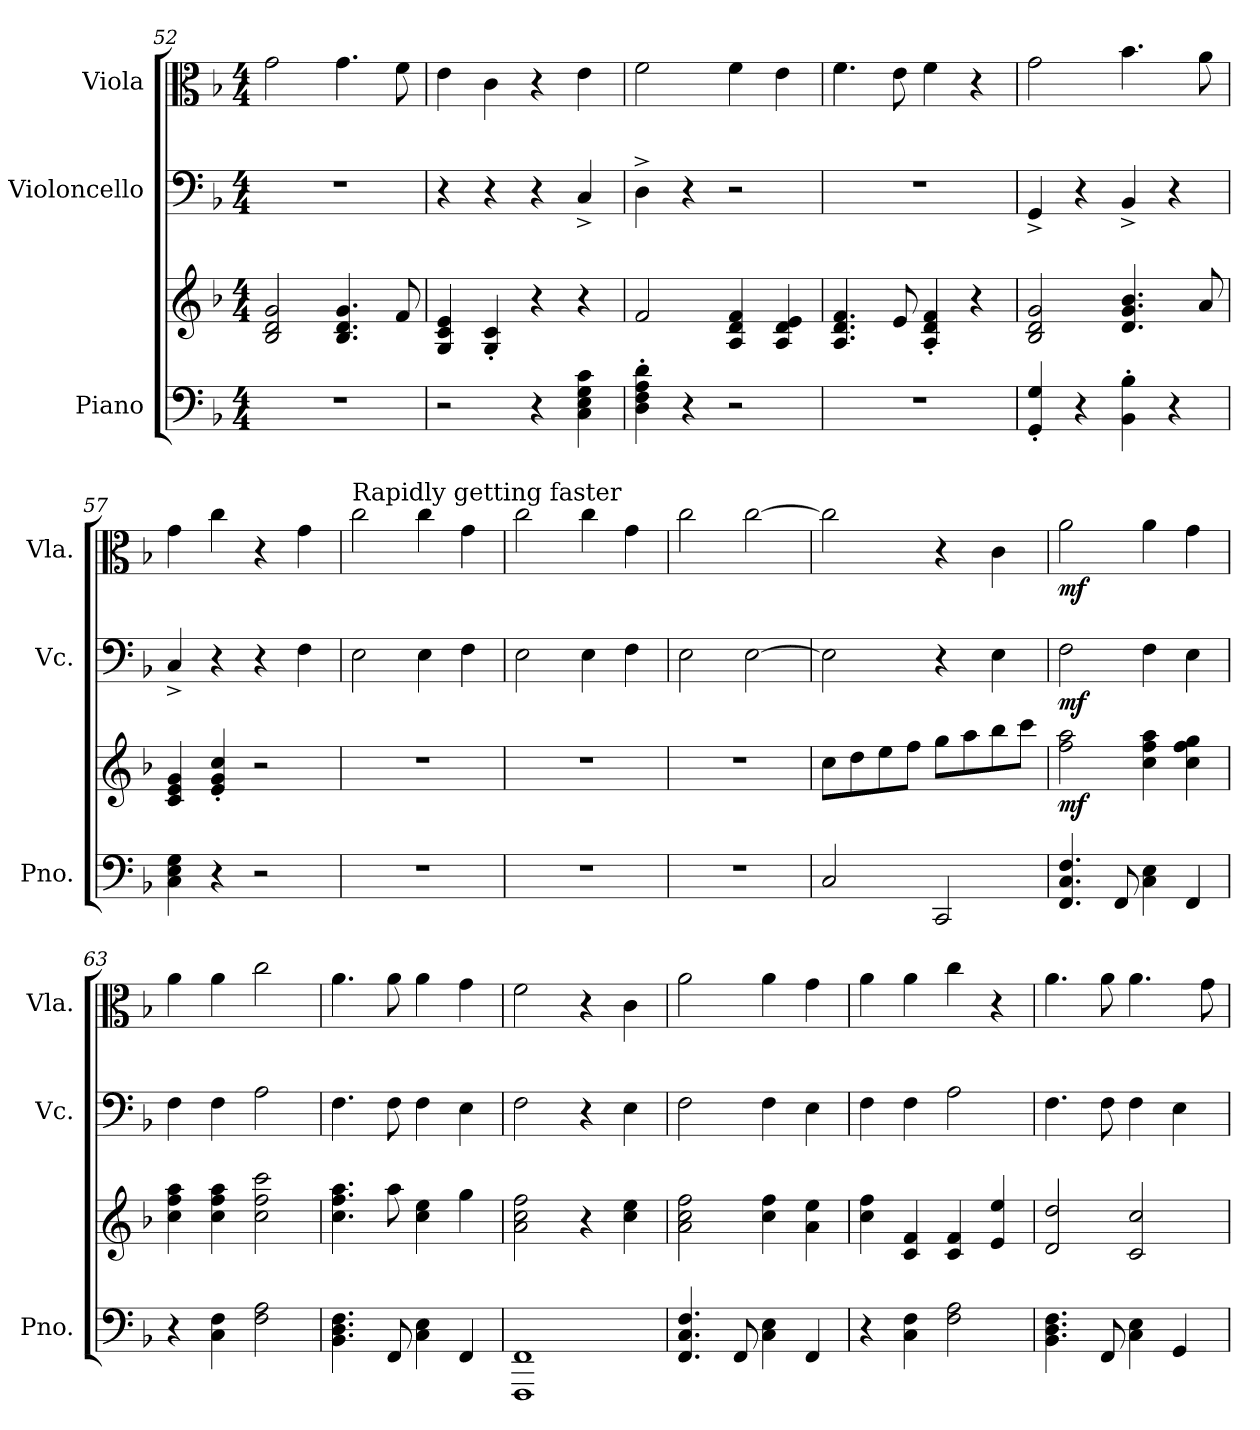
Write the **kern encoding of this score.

**kern	**kern	**dynam	**kern	**dynam	**kern	**dynam
*part3	*part3	*part3	*part2	*part2	*part1	*part1
*staff4	*staff3	*staff3/4	*staff2	*staff2	*staff1	*staff1
*I"Piano	*	*	*I"Violoncello	*	*I"Viola	*
*I'Pno.	*	*	*I'Vc.	*	*I'Vla.	*
*clefF4	*clefG2	*	*clefF4	*	*clefC3	*
*k[b-]	*k[b-]	*	*k[b-]	*	*k[b-]	*
*M4/4	*M4/4	*	*M4/4	*	*M4/4	*
*MM185	*MM185	*	*MM185	*	*MM185	*
=52	=52	=52	=52	=52	=52	=52
1r	2B-/ 2d/ 2g/	.	1r	.	2g\	.
.	4.B-/ 4.d/ 4.g/	.	.	.	4.g\	.
.	8f/	.	.	.	8f\	.
=53	=53	=53	=53	=53	=53	=53
2r	4G/ 4c/ 4e/	.	4r	.	4e\	.
.	4G/' 4c/'	.	4r	.	4c\	.
4r	4r	.	4r	.	4r	.
4C\ 4E\ 4G\ 4c\	4r	.	4C^/	.	4e\	.
!!LO:LB:g=z
=54	=54	=54	=54	=54	=54	=54
*	*	*	*	*	*MM190	*
4D\' 4F\' 4A\' 4d\'	2f/	.	4D^\	.	2f\	.
4r	.	.	4r	.	.	.
2r	4A/ 4d/ 4f/	.	2r	.	4f\	.
.	4A/ 4d/ 4e/	.	.	.	4e\	.
=55	=55	=55	=55	=55	=55	=55
1r	4.A/ 4.d/ 4.f/	.	1r	.	4.f\	.
.	8e/	.	.	.	8e\	.
.	4A/' 4d/' 4f/'	.	.	.	4f\	.
.	4r	.	.	.	4r	.
=56	=56	=56	=56	=56	=56	=56
*	*	*	*	*	*MM195	*
4GG/' 4G/'	2B-/ 2d/ 2g/	.	4GG^/	.	2g\	.
4r	.	.	4r	.	.	.
4BB-\' 4B-\'	4.d/ 4.g/ 4.b-/	.	4BB-^/	.	4.b-\	.
4r	.	.	4r	.	.	.
.	8a/	.	.	.	8a\	.
=57	=57	=57	=57	=57	=57	=57
4C\ 4E\ 4G\	4c/ 4e/ 4g/	.	4C^/	.	4g\	.
4r	4e/' 4g/' 4cc/'	.	4r	.	4cc\	.
2r	2r	.	4r	.	4r	.
.	.	.	4F\	.	4g\	.
=58	=58	=58	=58	=58	=58	=58
*	*	*	*	*	*MM240	*
!	!	!	!	!	!LO:TX:a:t=Rapidly getting faster	!
1r	1r	.	2E\	.	2cc\	.
.	.	.	4E\	.	4cc\	.
.	.	.	4F\	.	4g\	.
=59	=59	=59	=59	=59	=59	=59
1r	1r	.	2E\	.	2cc\	.
.	.	.	4E\	.	4cc\	.
.	.	.	4F\	.	4g\	.
=60	=60	=60	=60	=60	=60	=60
1r	1r	.	2E\	.	2cc\	.
.	.	.	[2E\	.	[2cc\	.
=61	=61	=61	=61	=61	=61	=61
*	*	*	*	*	*MM270	*
2C/	8cc\L	.	2E\]	.	2cc\]	.
.	8dd\	.	.	.	.	.
.	8ee\	.	.	.	.	.
.	8ff\J	.	.	.	.	.
2CC/	8gg\L	.	4r	.	4r	.
.	8aa\	.	.	.	.	.
.	8bb-\	.	4E\	.	4c\	.
.	8ccc\J	.	.	.	.	.
!!LO:PB:g=z
=62	=62	=62	=62	=62	=62	=62
!	!	!LO:DY:b	!	!LO:DY:b	!	!LO:DY:b
4.FF/ 4.C/ 4.F/	2ff\ 2aa\	mf	2F\	mf	2a\	mf
8FF/	.	.	.	.	.	.
4C\ 4E\	4cc\ 4ff\ 4aa\	.	4F\	.	4a\	.
4FF/	4cc\ 4ff\ 4gg\	.	4E\	.	4g\	.
=63	=63	=63	=63	=63	=63	=63
4r	4cc\ 4ff\ 4aa\	.	4F\	.	4a\	.
4C\ 4F\	4cc\ 4ff\ 4aa\	.	4F\	.	4a\	.
2F\ 2A\	2cc\ 2ff\ 2ccc\	.	2A\	.	2cc\	.
=64	=64	=64	=64	=64	=64	=64
4.BB-\ 4.D\ 4.F\	4.cc\ 4.ff\ 4.aa\	.	4.F\	.	4.a\	.
8FF/	8aa\	.	8F\	.	8a\	.
4C\ 4E\	4cc\ 4ee\	.	4F\	.	4a\	.
4FF/	4gg\	.	4E\	.	4g\	.
=65	=65	=65	=65	=65	=65	=65
1FFF 1FF	2a\ 2cc\ 2ff\	.	2F\	.	2f\	.
.	4r	.	4r	.	4r	.
.	4cc\ 4ee\	.	4E\	.	4c\	.
=66	=66	=66	=66	=66	=66	=66
4.FF/ 4.C/ 4.F/	2a\ 2cc\ 2ff\	.	2F\	.	2a\	.
8FF/	.	.	.	.	.	.
4C\ 4E\	4cc\ 4ff\	.	4F\	.	4a\	.
4FF/	4a\ 4ee\	.	4E\	.	4g\	.
=67	=67	=67	=67	=67	=67	=67
4r	4cc\ 4ff\	.	4F\	.	4a\	.
4C\ 4F\	4c/ 4f/	.	4F\	.	4a\	.
2F\ 2A\	4c/ 4f/	.	2A\	.	4cc\	.
.	4e/ 4ee/	.	.	.	4r	.
=68	=68	=68	=68	=68	=68	=68
4.BB-\ 4.D\ 4.F\	2d/ 2dd/	.	4.F\	.	4.a\	.
8FF/	.	.	8F\	.	8a\	.
4C\ 4E\	2c/ 2cc/	.	4F\	.	4.a\	.
4GG/	.	.	4E\	.	.	.
.	.	.	.	.	8g\	.
=	=	=	=	=	=	=
*-	*-	*-	*-	*-	*-	*-
